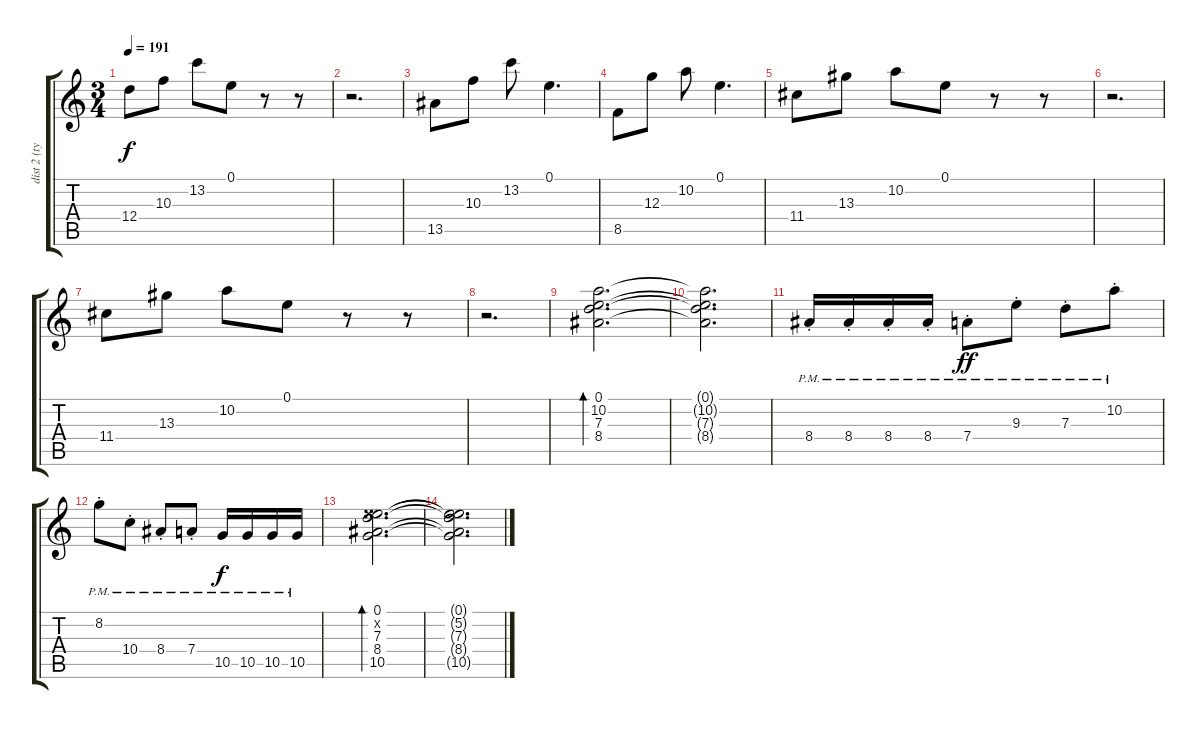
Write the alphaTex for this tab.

\track ("dist 2 (tymon)" "dist 2 (ty") {instrument distortionguitar}
\staff {score tabs}
\tuning (E4 B3 G3 D3 A2 E2) {hide}
\ts (3 4)
\tempo 191
\clef g2
\ks c
12.4.8{dy f} 10.3.8 13.2.8 0.1.8 r.8 r.8 |
r.2{d} |
13.5.8 10.3.8 13.2.8 0.1.4{d} |
8.5.8 12.3.8 10.2.8 0.1.4{d} |
11.4.8 13.3.8 10.2.8 0.1.8 r.8 r.8 |
r.2{d} |
11.4.8 13.3.8 10.2.8 0.1.8 r.8 r.8 |
r.2{d} |
(0.1 10.2 7.3 8.4).2{d bd 240} |
(0.1{t} 10.2{t} 7.3{t} 8.4{t}).2{d} |
8.4{pm st}.16 8.4{pm st}.16 8.4{pm st}.16 8.4{pm st}.16 7.4{pm st}.8{dy ff} 9.3{pm st}.8 7.3{pm st}.8 10.2{pm st}.8 |
8.2{pm st}.8 10.4{pm st}.8 8.4{pm st}.8 7.4{pm st}.8 10.5{pm}.16{dy f} 10.5{pm}.16 10.5{pm}.16 10.5{pm}.16 |
(0.1 5.2{x} 7.3 8.4 10.5).2{d bd 120} |
(0.1{t} 5.2{t} 7.3{t} 8.4{t} 10.5{t}).2{d}
